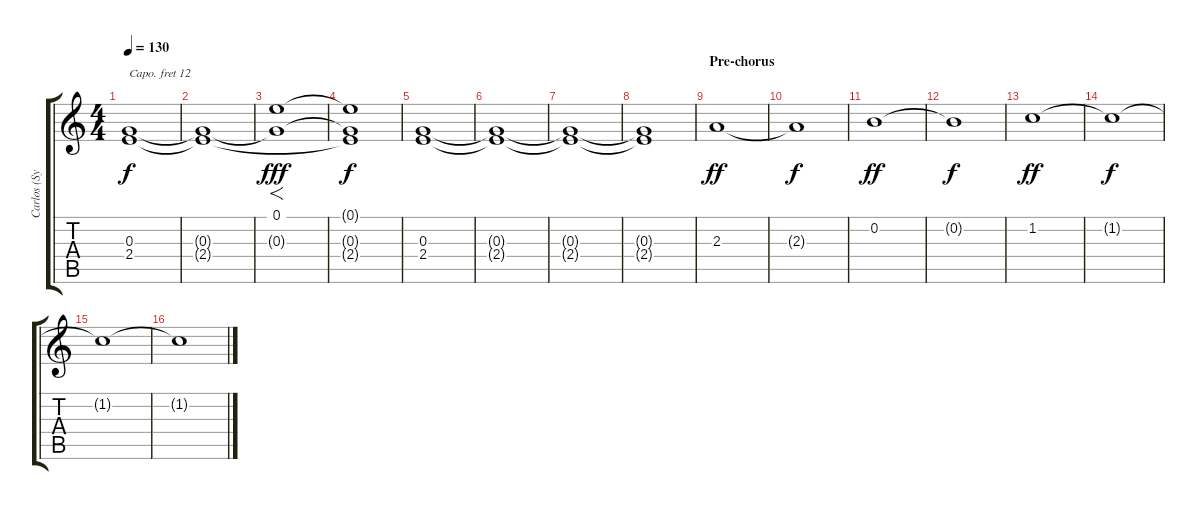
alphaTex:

\track ("Carlos (Synth Left)" "Carlos (Sy") {instrument stringensemble1}
\staff {score tabs}
\capo 12
\tuning (E4 B3 G3 D3 A2 E2) {hide}
\ts (4 4)
\tempo 130
\clef g2
\ks c
(0.3{t} 2.4{t}).1{dy f} |
(0.3{t} 2.4{t}).1 |
(0.1 0.3{t}).1{f dy fff} |
(0.1{t} 0.3{t} 2.4{t}).1{dy f} |
(0.3 2.4).1 |
(0.3{t} 2.4{t}).1 |
(0.3{t} 2.4{t}).1 |
(0.3{t} 2.4{t}).1 |
\section ("" "Pre-chorus")
2.3.1{dy ff volume 13 instrument synthstrings2} |
2.3{t}.1{dy f} |
0.2.1{dy ff} |
0.2{t}.1{dy f} |
1.2.1{dy ff} |
1.2{t}.1{dy f} |
1.2{t}.1 |
1.2{t}.1
